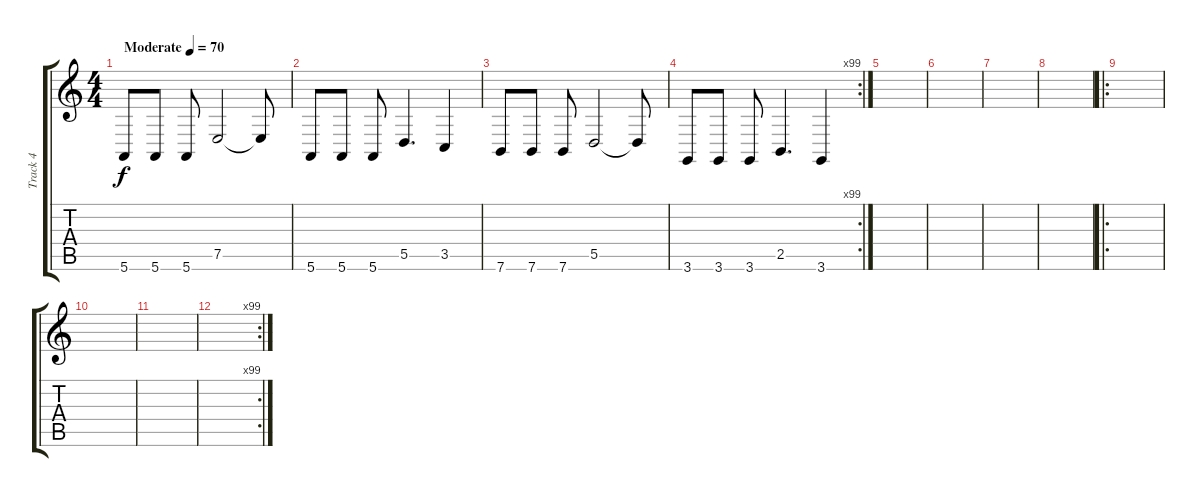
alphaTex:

\track ("Track 4" "Track 4") {instrument englishhorn}
\staff {score tabs}
\tuning (E4 B3 G3 D3 A2 E2) {hide}
\ts (4 4)
\tempo (70 "Moderate")
\clef g2
\ks c
5.6.8{dy f instrument englishhorn} 5.6.8 5.6.8 7.5.2 7.5{t}.8 |
5.6.8 5.6.8 5.6.8 5.5.4{d} 3.5.4 |
7.6.8 7.6.8 7.6.8 5.5.2 5.5{t}.8 |
\rc 99
3.6.8 3.6.8 3.6.8 2.5.4{d} 3.6.4 |
|
|
|
|
\ro
|
|
|
\rc 99
